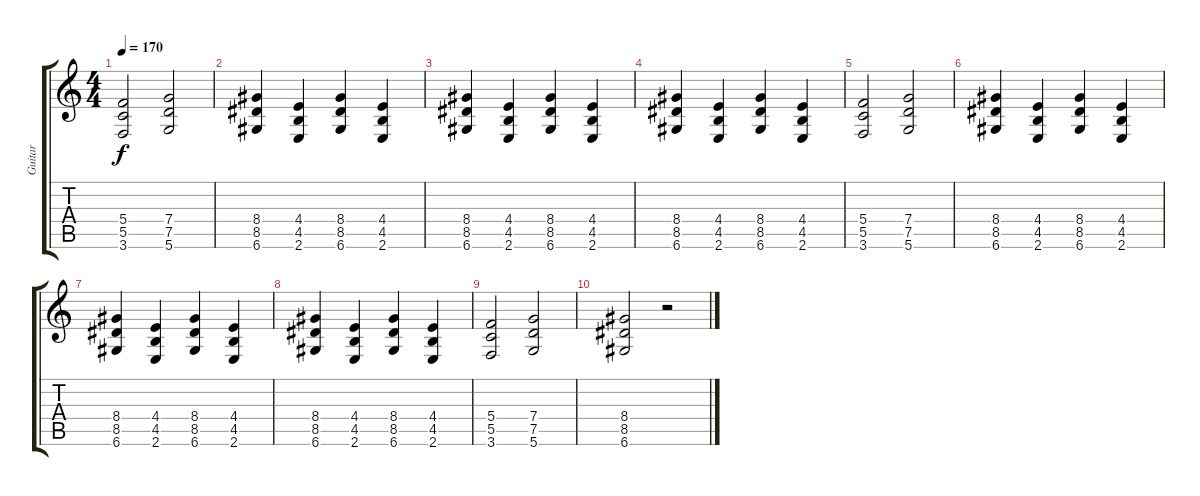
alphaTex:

\track ("Guitar" "Guitar") {instrument overdrivenguitar}
\staff {score tabs}
\tuning (D4 A3 F3 C3 G2 D2) {hide}
\ts (4 4)
\tempo 170
\clef g2
\ks c
(5.4 5.5 3.6).2{dy f} (7.4 7.5 5.6).2 |
(8.4 8.5 6.6).4 (4.4 4.5 2.6).4 (8.4 8.5 6.6).4 (4.4 4.5 2.6).4 |
(8.4 8.5 6.6).4 (4.4 4.5 2.6).4 (8.4 8.5 6.6).4 (4.4 4.5 2.6).4 |
(8.4 8.5 6.6).4 (4.4 4.5 2.6).4 (8.4 8.5 6.6).4 (4.4 4.5 2.6).4 |
(5.4 5.5 3.6).2 (7.4 7.5 5.6).2 |
(8.4 8.5 6.6).4 (4.4 4.5 2.6).4 (8.4 8.5 6.6).4 (4.4 4.5 2.6).4 |
(8.4 8.5 6.6).4 (4.4 4.5 2.6).4 (8.4 8.5 6.6).4 (4.4 4.5 2.6).4 |
(8.4 8.5 6.6).4 (4.4 4.5 2.6).4 (8.4 8.5 6.6).4 (4.4 4.5 2.6).4 |
(5.4 5.5 3.6).2 (7.4 7.5 5.6).2 |
(8.4 8.5 6.6).2 r.2
